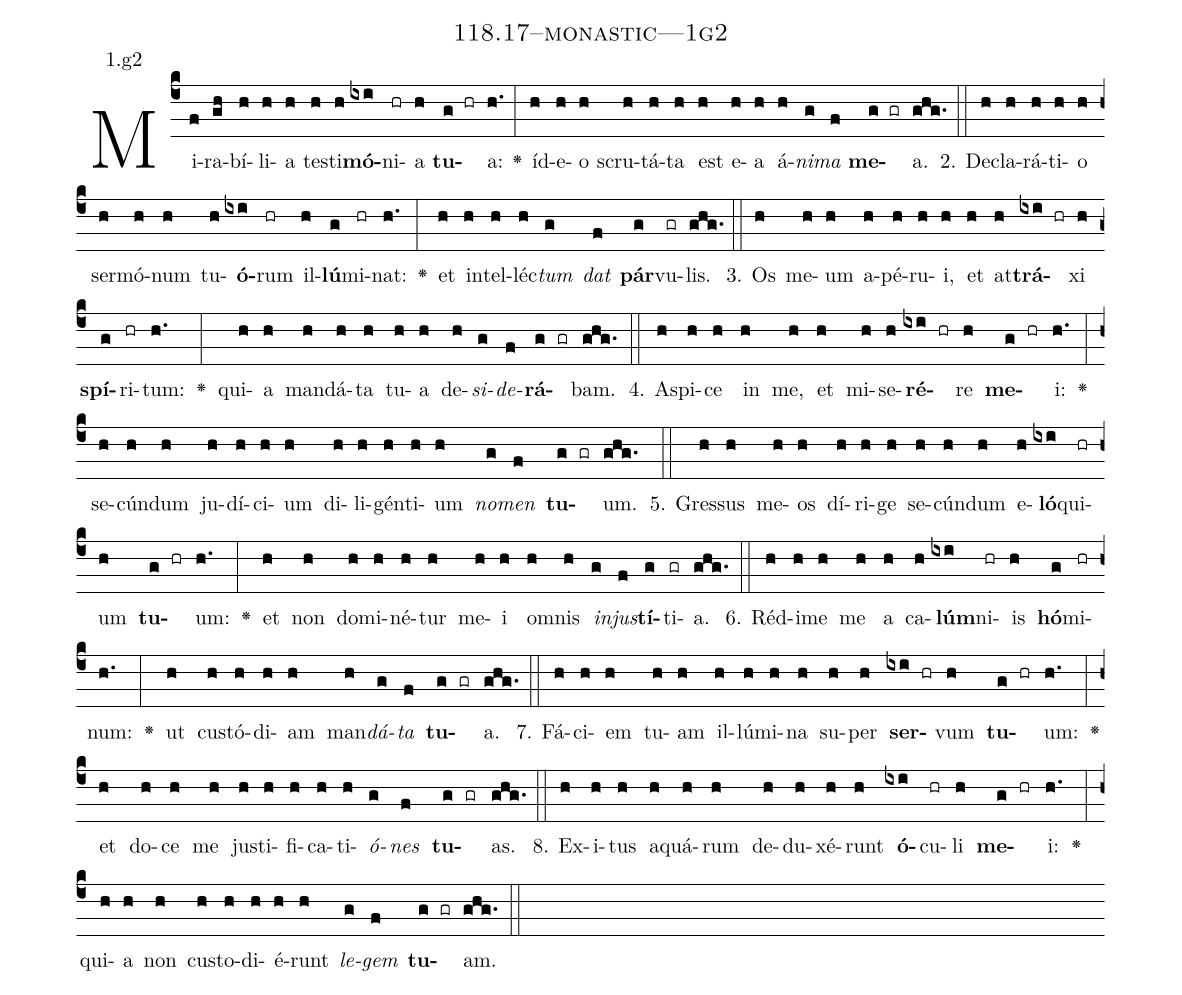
name: 118.17--monastic---1g2;
annotation: 1.g2;
%%
(c4)Mi(f)ra(gh)bí(h)li(h)a(h) tes(h)ti(h)<b>mó</b>(ixi)ni(hr)a(h) <b>tu</b>(g hr)a:(h.) <v>\greheightstar</v>(:) íd(h)e(h)o(h) scru(h)tá(h)ta(h) est(h) e(h)a(h) á(h)<i>ni</i>(g)<i>ma</i>(f) <b>me</b>(g gr)a.(ghg.) (::)
2. De(h)cla(h)rá(h)ti(h)o(h) ser(h)mó(h)num(h) tu(h)<b>ó</b>(ixi)rum(hr) il(h)<b>lú</b>(g)mi(hr)nat:(h.) <v>\greheightstar</v>(:) et(h) in(h)tel(h)léc(h)<i>tum</i>(g) <i>dat</i>(f) <b>pár</b>(g)vu(gr)lis.(ghg.) (::)
3. Os(h) me(h)um(h) a(h)pé(h)ru(h)i,(h) et(h) at(h)<b>trá</b>(ixi hr)xi(h) <b>spí</b>(g)ri(hr)tum:(h.) <v>\greheightstar</v>(:) qui(h)a(h) man(h)dá(h)ta(h) tu(h)a(h) de(h)<i>si</i>(g)<i>de</i>(f)<b>rá</b>(g gr)bam.(ghg.) (::)
4. A(h)spi(h)ce(h) in(h) me,(h) et(h) mi(h)se(h)<b>ré</b>(ixi hr)re(h) <b>me</b>(g hr)i:(h.) <v>\greheightstar</v>(:) se(h)cún(h)dum(h) ju(h)dí(h)ci(h)um(h) di(h)li(h)gén(h)ti(h)um(h) <i>no</i>(g)<i>men</i>(f) <b>tu</b>(g gr)um.(ghg.) (::)
5. Gres(h)sus(h) me(h)os(h) dí(h)ri(h)ge(h) se(h)cún(h)dum(h) e(h)<b>ló</b>(ixi)qui(hr)um(h) <b>tu</b>(g hr)um:(h.) <v>\greheightstar</v>(:) et(h) non(h) do(h)mi(h)né(h)tur(h) me(h)i(h) om(h)nis(h) <i>in</i>(g)<i>jus</i>(f)<b>tí</b>(g)ti(gr)a.(ghg.) (::)
6. Réd(h)i(h)me(h) me(h) a(h) ca(h)<b>lúm</b>(ixi)ni(hr)is(h) <b>hó</b>(g)mi(hr)num:(h.) <v>\greheightstar</v>(:) ut(h) cus(h)tó(h)di(h)am(h) man(h)<i>dá</i>(g)<i>ta</i>(f) <b>tu</b>(g gr)a.(ghg.) (::)
7. Fá(h)ci(h)em(h) tu(h)am(h) il(h)lú(h)mi(h)na(h) su(h)per(h) <b>ser</b>(ixi hr)vum(h) <b>tu</b>(g hr)um:(h.) <v>\greheightstar</v>(:) et(h) do(h)ce(h) me(h) jus(h)ti(h)fi(h)ca(h)ti(h)<i>ó</i>(g)<i>nes</i>(f) <b>tu</b>(g gr)as.(ghg.) (::)
8. Ex(h)i(h)tus(h) a(h)quá(h)rum(h) de(h)du(h)xé(h)runt(h) <b>ó</b>(ixi)cu(hr)li(h) <b>me</b>(g hr)i:(h.) <v>\greheightstar</v>(:) qui(h)a(h) non(h) cus(h)to(h)di(h)é(h)runt(h) <i>le</i>(g)<i>gem</i>(f) <b>tu</b>(g gr)am.(ghg.) (::)
